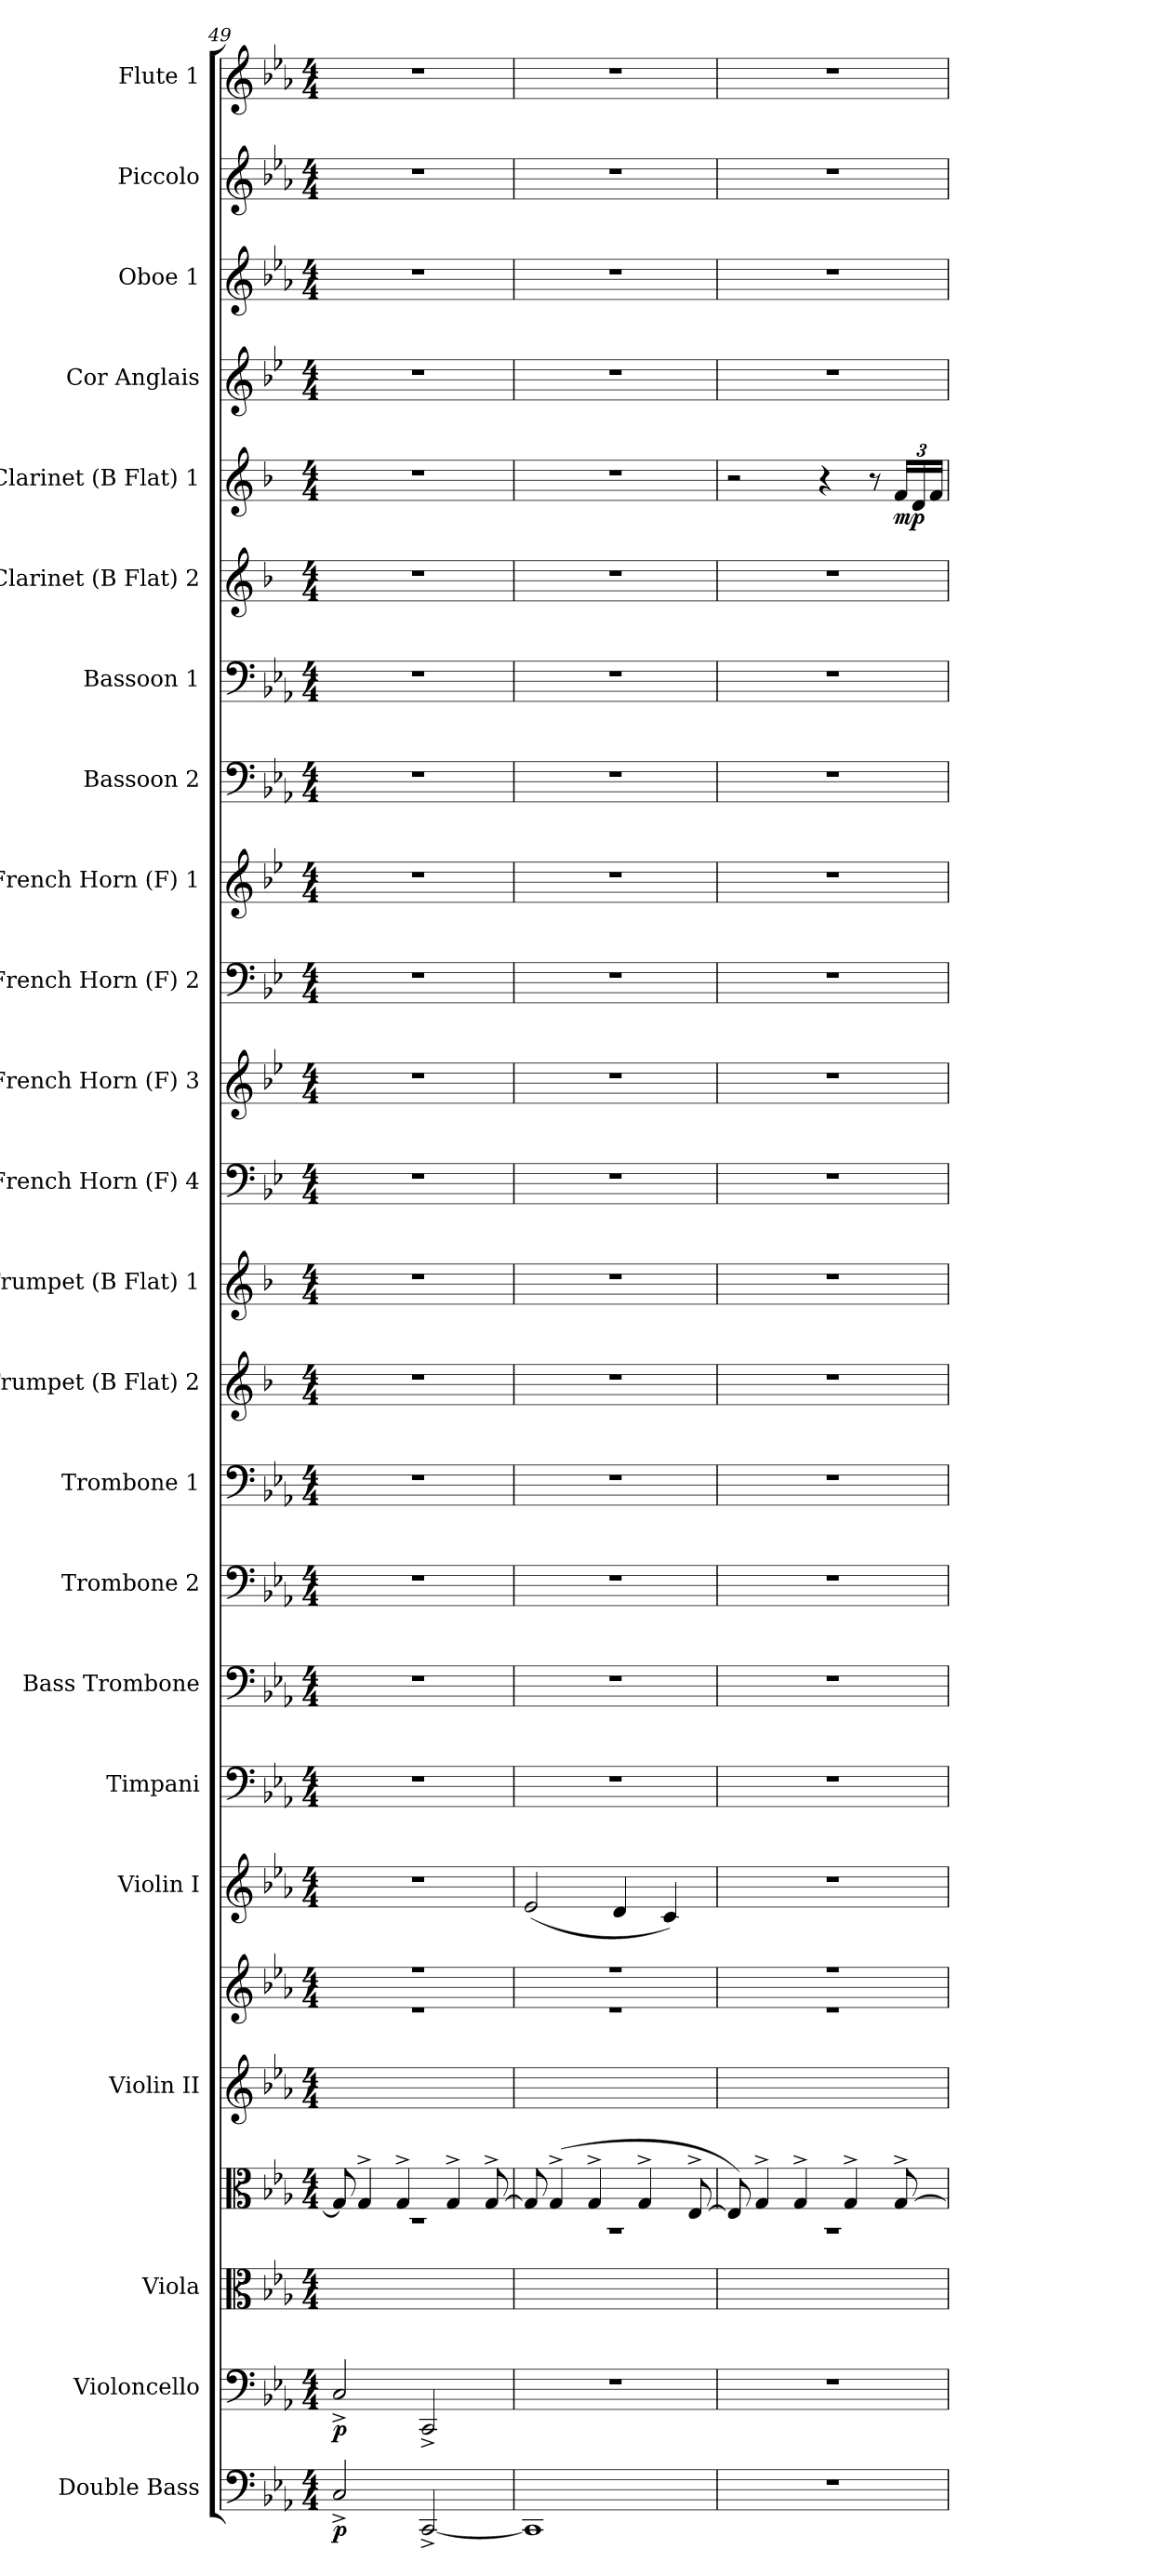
**kern	**dynam	**kern	**dynam	**kern	**kern	**kern	**kern	**kern	**kern	**kern	**kern	**kern	**kern	**kern	**kern	**kern	**kern	**kern	**kern	**kern	**kern	**kern	**dynam	**kern	**kern	**kern	**kern
*part23	*part23	*part22	*part22	*part21	*part21	*part20	*part20	*part19	*part18	*part17	*part16	*part15	*part14	*part13	*part12	*part11	*part10	*part9	*part8	*part7	*part6	*part5	*part5	*part4	*part3	*part2	*part1
*staff25	*staff25	*staff24	*staff24	*staff23	*staff22	*staff21	*staff20	*staff19	*staff18	*staff17	*staff16	*staff15	*staff14	*staff13	*staff12	*staff11	*staff10	*staff9	*staff8	*staff7	*staff6	*staff5	*staff5	*staff4	*staff3	*staff2	*staff1
*I"Double Bass	*	*I"Violoncello	*	*I"Viola	*	*I"Violin II	*	*I"Violin I	*I"Timpani	*I"Bass Trombone	*I"Trombone 2	*I"Trombone 1	*I"Trumpet (B Flat) 2	*I"Trumpet (B Flat) 1	*I"French Horn (F) 4	*I"French Horn (F) 3	*I"French Horn (F) 2	*I"French Horn (F) 1	*I"Bassoon 2	*I"Bassoon 1	*I"Clarinet (B Flat) 2	*I"Clarinet (B Flat) 1	*	*I"Cor Anglais	*I"Oboe 1	*I"Piccolo	*I"Flute 1
*I'D. B.	*	*I'Vc.	*	*I'Vla	*	*I'Vln II	*	*I'Vln I	*I'Timp.	*I'B. Tbn.	*I'Tbn. 2	*I'Tbn. 1	*I'Tpt (B Flat) 2	*I'Tpt (B Flat) 1	*I'F. Hn (F) 4	*I'F. Hn (F) 3	*I'F. Hn (F) 2	*I'F. Hn (F) 1	*I'Bsn 2	*I'Bsn 1	*I'Cl. (B Flat) 2	*I'Cl. (B Flat) 1	*	*I'C. A.	*I'Ob. 1	*I'Picc.	*I'Fl. 1
*clefF4	*	*clefF4	*	*clefC3	*clefC3	*clefG2	*clefG2	*clefG2	*clefF4	*clefF4	*clefF4	*clefF4	*clefG2	*clefG2	*clefF4	*clefG2	*clefF4	*clefG2	*clefF4	*clefF4	*clefG2	*clefG2	*	*clefG2	*clefG2	*clefG2	*clefG2
*ITrd7c12	*	*	*	*	*	*	*	*	*	*	*	*	*ITrd1c2	*ITrd1c2	*ITrd4c7	*ITrd4c7	*ITrd4c7	*ITrd4c7	*	*	*ITrd1c2	*ITrd1c2	*	*ITrd4c7	*	*ITrd-7c-12	*
*k[b-e-a-]	*	*k[b-e-a-]	*	*k[b-e-a-]	*k[b-e-a-]	*k[b-e-a-]	*k[b-e-a-]	*k[b-e-a-]	*k[b-e-a-]	*k[b-e-a-]	*k[b-e-a-]	*k[b-e-a-]	*k[b-e-a-]	*k[b-e-a-]	*k[b-e-a-]	*k[b-e-a-]	*k[b-e-a-]	*k[b-e-a-]	*k[b-e-a-]	*k[b-e-a-]	*k[b-e-a-]	*k[b-e-a-]	*	*k[b-e-a-]	*k[b-e-a-]	*k[b-e-a-]	*k[b-e-a-]
*c:	*	*c:	*	*c:	*c:	*c:	*c:	*c:	*c:	*c:	*c:	*c:	*c:	*c:	*c:	*c:	*c:	*c:	*c:	*c:	*c:	*c:	*	*c:	*c:	*c:	*c:
*M4/4	*	*M4/4	*	*M4/4	*M4/4	*M4/4	*M4/4	*M4/4	*M4/4	*M4/4	*M4/4	*M4/4	*M4/4	*M4/4	*M4/4	*M4/4	*M4/4	*M4/4	*M4/4	*M4/4	*M4/4	*M4/4	*	*M4/4	*M4/4	*M4/4	*M4/4
=49	=49	=49	=49	=49	=49	=49	=49	=49	=49	=49	=49	=49	=49	=49	=49	=49	=49	=49	=49	=49	=49	=49	=49	=49	=49	=49	=49
*	*	*	*	*	*^	*	*^	*	*	*	*	*	*	*	*	*	*	*	*	*	*	*	*	*	*	*	*
!	!LO:DY:b	!	!LO:DY:b	!	!	!	!	!	!	!	!	!	!	!	!	!	!	!	!	!	!	!	!	!	!	!	!	!	!
2CC^</	p	2C^</	p	1ryy	8G/]	1r	1ryy	1r	1r	1r	1r	1r	1r	1r	1r	1r	1r	1r	1r	1r	1r	1r	1r	1r	.	1r	1r	1r	1r
.	.	.	.	.	4G^</	.	.	.	.	.	.	.	.	.	.	.	.	.	.	.	.	.	.	.	.	.	.	.	.
.	.	.	.	.	4G^</	.	.	.	.	.	.	.	.	.	.	.	.	.	.	.	.	.	.	.	.	.	.	.	.
[2CCC^</	.	2CC^</	.	.	.	.	.	.	.	.	.	.	.	.	.	.	.	.	.	.	.	.	.	.	.	.	.	.	.
.	.	.	.	.	4G^</	.	.	.	.	.	.	.	.	.	.	.	.	.	.	.	.	.	.	.	.	.	.	.	.
.	.	.	.	.	[8G^</	.	.	.	.	.	.	.	.	.	.	.	.	.	.	.	.	.	.	.	.	.	.	.	.
=50	=50	=50	=50	=50	=50	=50	=50	=50	=50	=50	=50	=50	=50	=50	=50	=50	=50	=50	=50	=50	=50	=50	=50	=50	=50	=50	=50	=50	=50
1CCC]	.	1r	.	1ryy	8G/]	1r	1ryy	1r	1r	(2e-/	1r	1r	1r	1r	1r	1r	1r	1r	1r	1r	1r	1r	1r	1r	.	1r	1r	1r	1r
.	.	.	.	.	(4G^</	.	.	.	.	.	.	.	.	.	.	.	.	.	.	.	.	.	.	.	.	.	.	.	.
.	.	.	.	.	4G^</	.	.	.	.	.	.	.	.	.	.	.	.	.	.	.	.	.	.	.	.	.	.	.	.
.	.	.	.	.	.	.	.	.	.	4d/	.	.	.	.	.	.	.	.	.	.	.	.	.	.	.	.	.	.	.
.	.	.	.	.	4G^</	.	.	.	.	.	.	.	.	.	.	.	.	.	.	.	.	.	.	.	.	.	.	.	.
.	.	.	.	.	.	.	.	.	.	4c/)	.	.	.	.	.	.	.	.	.	.	.	.	.	.	.	.	.	.	.
.	.	.	.	.	[8E-^</	.	.	.	.	.	.	.	.	.	.	.	.	.	.	.	.	.	.	.	.	.	.	.	.
=51	=51	=51	=51	=51	=51	=51	=51	=51	=51	=51	=51	=51	=51	=51	=51	=51	=51	=51	=51	=51	=51	=51	=51	=51	=51	=51	=51	=51	=51
1r	.	1r	.	1ryy	8E-/])	1r	1ryy	1r	1r	1r	1r	1r	1r	1r	1r	1r	1r	1r	1r	1r	1r	1r	1r	2r	.	1r	1r	1r	1r
.	.	.	.	.	4G^</	.	.	.	.	.	.	.	.	.	.	.	.	.	.	.	.	.	.	.	.	.	.	.	.
.	.	.	.	.	4G^</	.	.	.	.	.	.	.	.	.	.	.	.	.	.	.	.	.	.	.	.	.	.	.	.
.	.	.	.	.	.	.	.	.	.	.	.	.	.	.	.	.	.	.	.	.	.	.	.	4r	.	.	.	.	.
.	.	.	.	.	4G^</	.	.	.	.	.	.	.	.	.	.	.	.	.	.	.	.	.	.	.	.	.	.	.	.
.	.	.	.	.	.	.	.	.	.	.	.	.	.	.	.	.	.	.	.	.	.	.	.	8r	.	.	.	.	.
*	*	*	*	*	*	*	*	*	*	*	*	*	*	*	*	*	*	*	*	*	*	*	*	*Xbrackettup	*	*	*	*	*
!	!	!	!	!	!	!	!	!	!	!	!	!	!	!	!	!	!	!	!	!	!	!	!	!	!LO:DY:b	!	!	!	!
.	.	.	.	.	[8G^</	.	.	.	.	.	.	.	.	.	.	.	.	.	.	.	.	.	.	24e-/LL	mp	.	.	.	.
.	.	.	.	.	.	.	.	.	.	.	.	.	.	.	.	.	.	.	.	.	.	.	.	24c/	.	.	.	.	.
.	.	.	.	.	.	.	.	.	.	.	.	.	.	.	.	.	.	.	.	.	.	.	.	24e-/JJ	.	.	.	.	.
*	*	*	*	*	*v	*v	*	*v	*v	*	*	*	*	*	*	*	*	*	*	*	*	*	*	*	*	*	*	*	*
=	=	=	=	=	=	=	=	=	=	=	=	=	=	=	=	=	=	=	=	=	=	=	=	=	=	=	=
*-	*-	*-	*-	*-	*-	*-	*-	*-	*-	*-	*-	*-	*-	*-	*-	*-	*-	*-	*-	*-	*-	*-	*-	*-	*-	*-	*-
